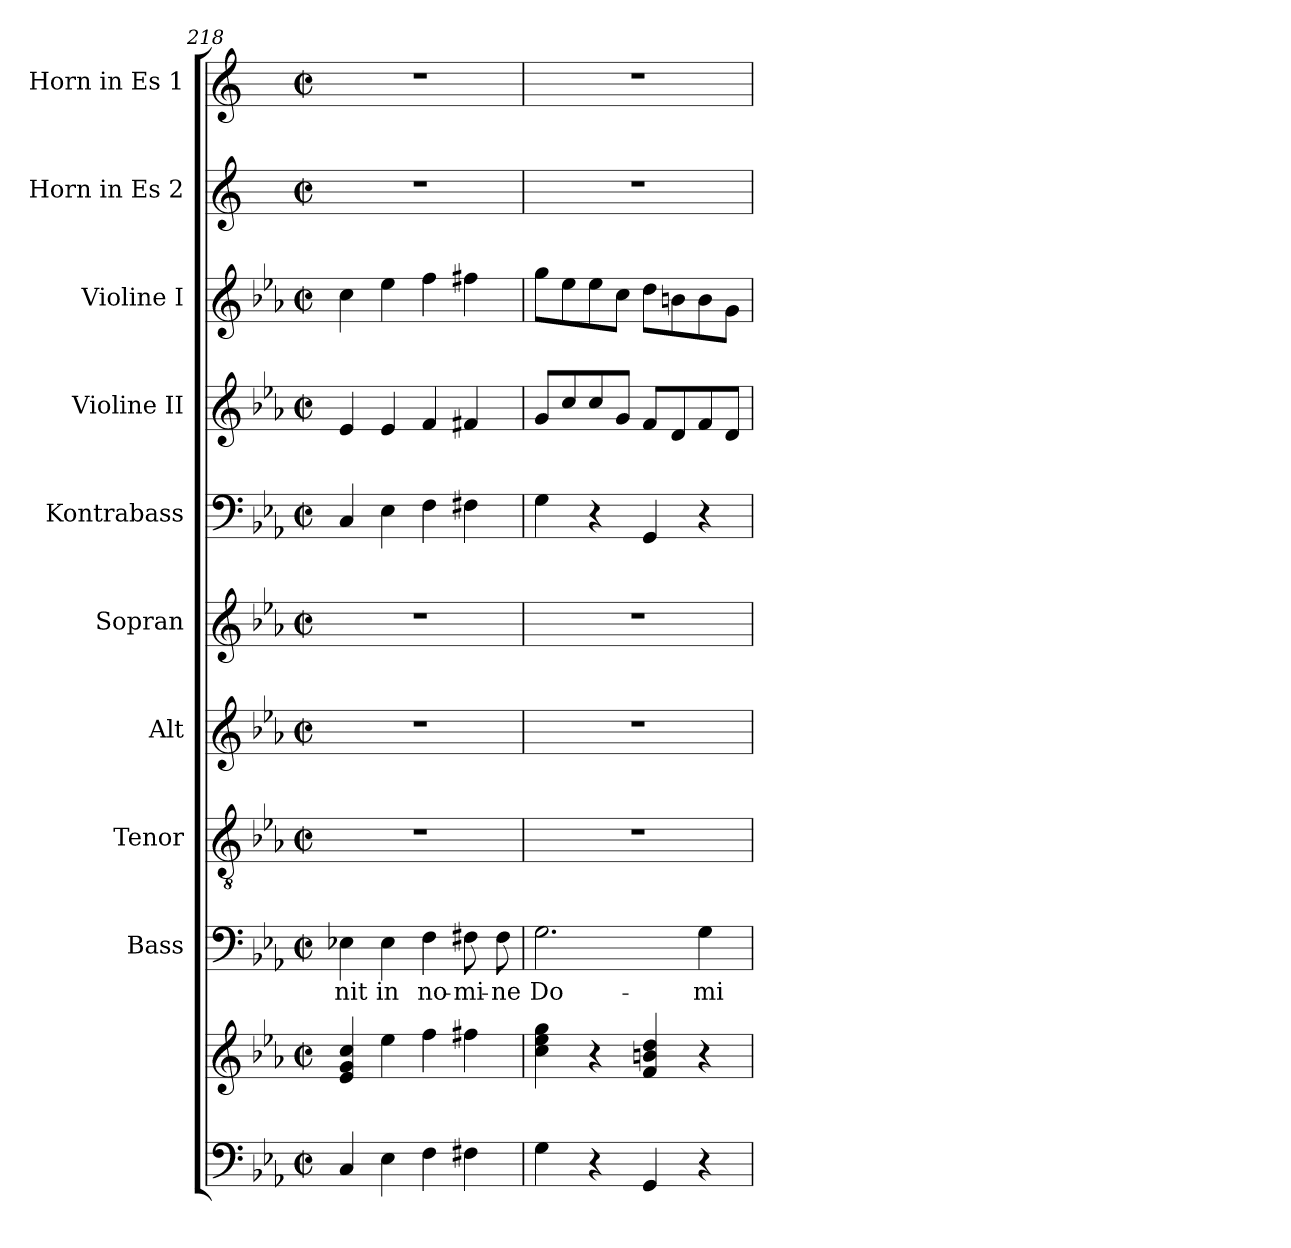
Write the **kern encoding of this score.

**kern	**kern	**kern	**text	**kern	**kern	**kern	**kern	**kern	**kern	**kern	**kern
*part10	*part10	*part9	*part9	*part8	*part7	*part6	*part5	*part4	*part3	*part2	*part1
*staff11	*staff10	*staff9	*staff9	*staff8	*staff7	*staff6	*staff5	*staff4	*staff3	*staff2	*staff1
*	*	*I"Bass	*	*I"Tenor	*I"Alt	*I"Sopran	*I"Kontrabass	*I"Violine II	*I"Violine I	*I"Horn in Es 2	*I"Horn in Es 1
*	*	*I'B.	*	*I'T.	*I'A.	*I'S.	*I'Kb.	*I'Vl. II	*I'Vl. I	*I'Hr. Es 2	*I'Hr. Es 1
!!LO:PB:g=z
*clefF4	*clefG2	*clefF4	*	*clefGv2	*clefG2	*clefG2	*clefF4	*clefG2	*clefG2	*clefG2	*clefG2
*	*	*	*	*	*	*	*ITrd7c12	*	*	*ITrd5c9	*ITrd5c9
*k[b-e-a-]	*k[b-e-a-]	*k[b-e-a-]	*	*k[b-e-a-]	*k[b-e-a-]	*k[b-e-a-]	*k[b-e-a-]	*k[b-e-a-]	*k[b-e-a-]	*k[b-e-a-]	*k[b-e-a-]
*E-:	*E-:	*E-:	*	*E-:	*E-:	*E-:	*E-:	*E-:	*E-:	*E-:	*E-:
*M2/2	*M2/2	*M2/2	*	*M2/2	*M2/2	*M2/2	*M2/2	*M2/2	*M2/2	*M2/2	*M2/2
*met(c|)	*met(c|)	*met(c|)	*	*met(c|)	*met(c|)	*met(c|)	*met(c|)	*met(c|)	*met(c|)	*met(c|)	*met(c|)
=218	=218	=218	=218	=218	=218	=218	=218	=218	=218	=218	=218
!	!	!	!LO:LY:b	!	!	!	!	!	!	!	!
4C/	4e-/ 4g/ 4cc/	4E-X\	-nit	1r	1r	1r	4CC/	4e-/	4cc\	1r	1r
!	!	!	!LO:LY:b	!	!	!	!	!	!	!	!
4E-\	4ee-\	4E-\	in	.	.	.	4EE-\	4e-/	4ee-\	.	.
!	!	!	!LO:LY:b	!	!	!	!	!	!	!	!
4F\	4ff\	4F\	no-	.	.	.	4FF\	4f/	4ff\	.	.
!	!	!	!LO:LY:b	!	!	!	!	!	!	!	!
4F#X\	4ff#X\	8F#X\	-mi-	.	.	.	4FF#X\	4f#X/	4ff#X\	.	.
!	!	!	!LO:LY:b	!	!	!	!	!	!	!	!
.	.	8F#\	-ne	.	.	.	.	.	.	.	.
=219	=219	=219	=219	=219	=219	=219	=219	=219	=219	=219	=219
!	!	!	!LO:LY:b	!	!	!	!	!	!	!	!
4G\	4cc\ 4ee-\ 4gg\	2.G\	Do-	1r	1r	1r	4GG\	8g/L	8gg\L	1r	1r
.	.	.	.	.	.	.	.	8cc/	8ee-\	.	.
4r	4r	.	.	.	.	.	4r	8cc/	8ee-\	.	.
.	.	.	.	.	.	.	.	8g/J	8cc\J	.	.
4GG/	4f/ 4bn/ 4dd/	.	.	.	.	.	4GGG/	8f/L	8dd\L	.	.
.	.	.	.	.	.	.	.	8d/	8bn\	.	.
!	!	!	!LO:LY:b	!	!	!	!	!	!	!	!
4r	4r	4G\	-mi-	.	.	.	4r	8f/	8b\	.	.
.	.	.	.	.	.	.	.	8d/J	8g\J	.	.
=	=	=	=	=	=	=	=	=	=	=	=
*-	*-	*-	*-	*-	*-	*-	*-	*-	*-	*-	*-
